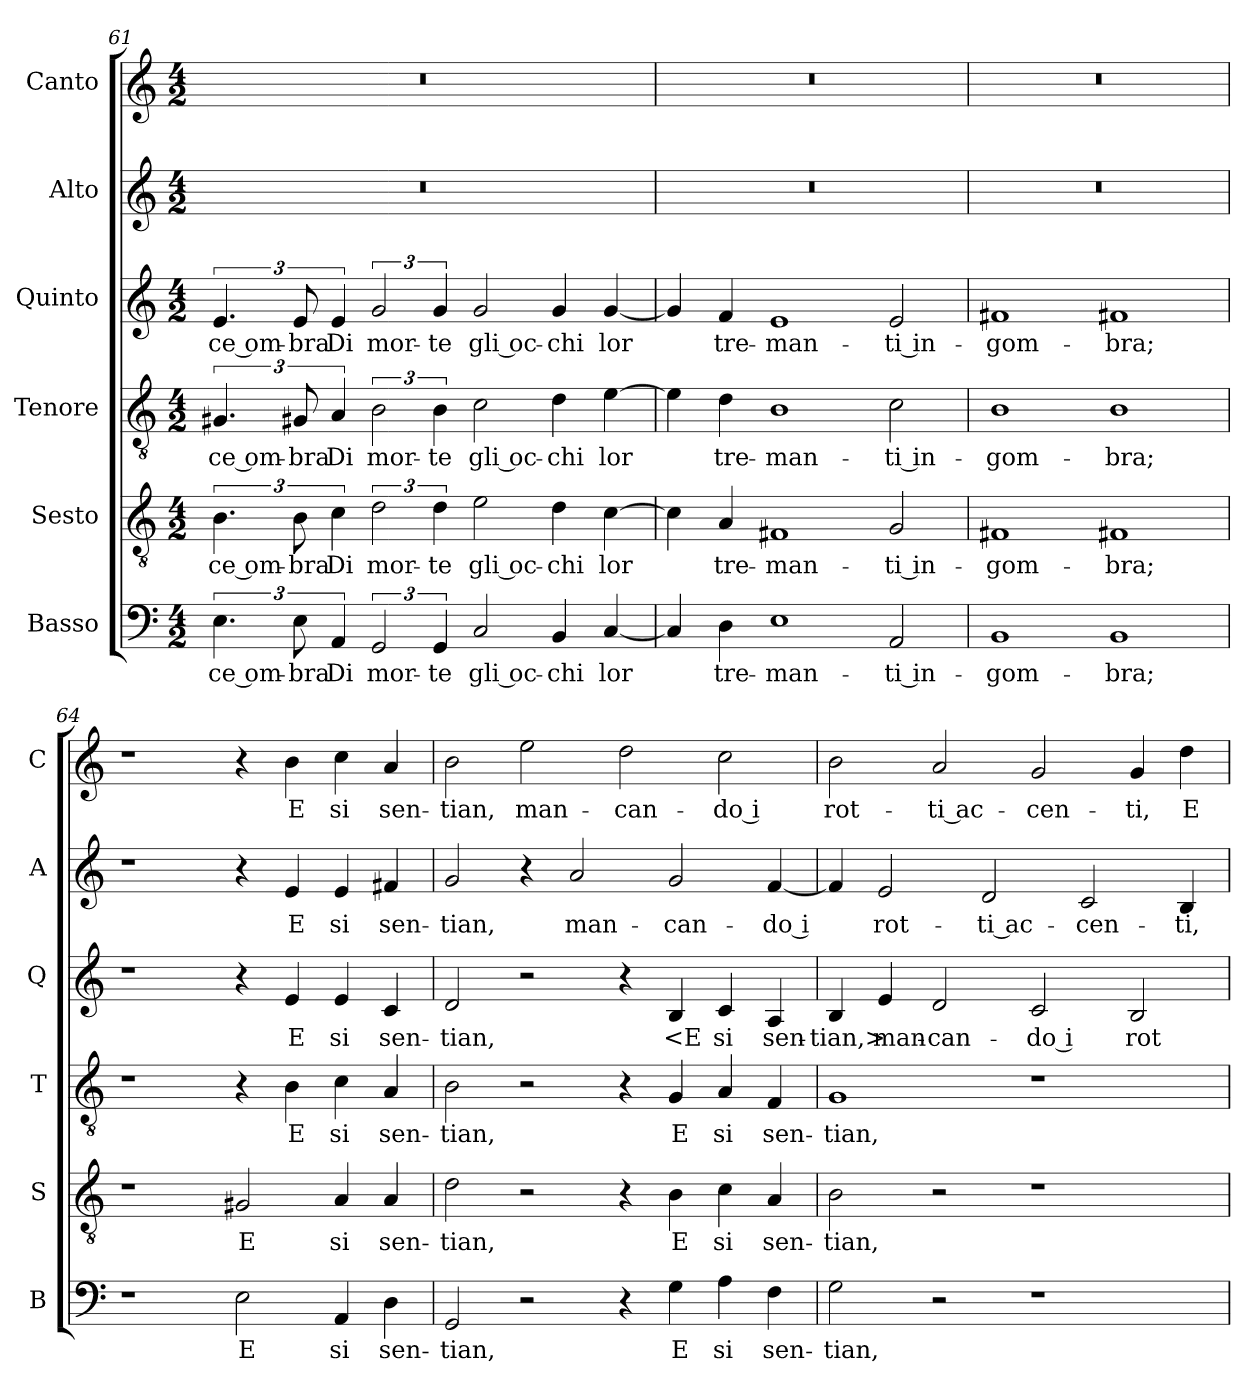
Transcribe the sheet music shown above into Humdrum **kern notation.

**kern	**text	**kern	**text	**kern	**text	**kern	**text	**kern	**text	**kern	**text
*part6	*part6	*part5	*part5	*part4	*part4	*part3	*part3	*part2	*part2	*part1	*part1
*staff6	*staff6	*staff5	*staff5	*staff4	*staff4	*staff3	*staff3	*staff2	*staff2	*staff1	*staff1
*I"Basso	*	*I"Sesto	*	*I"Tenore	*	*I"Quinto	*	*I"Alto	*	*I"Canto	*
*I'B	*	*I'S	*	*I'T	*	*I'Q	*	*I'A	*	*I'C	*
*clefF4	*	*clefGv2	*	*clefGv2	*	*clefG2	*	*clefG2	*	*clefG2	*
*k[]	*	*k[]	*	*k[]	*	*k[]	*	*k[]	*	*k[]	*
*a:	*	*a:	*	*a:	*	*a:	*	*a:	*	*a:	*
*M4/2	*	*M4/2	*	*M4/2	*	*M4/2	*	*M4/2	*	*M4/2	*
=61	=61	=61	=61	=61	=61	=61	=61	=61	=61	=61	=61
6.E	-ce om-	6.B	-ce om-	6.G#X	-ce om-	6.e	-ce om-	0r	.	0r	.
12E	-bra	12B	-bra	12G#X	-bra	12e	-bra	.	.	.	.
6AA	Di	6c	Di	6A	Di	6e	Di	.	.	.	.
3GG	mor-	3d	mor-	3B	mor-	3g	mor-	.	.	.	.
6GG	-te	6d	-te	6B	-te	6g	-te	.	.	.	.
2C	gli oc-	2e	gli oc-	2c	gli oc-	2g	gli oc-	.	.	.	.
4BB	-chi	4d	-chi	4d	-chi	4g	-chi	.	.	.	.
[4C	lor	[4c	lor	[4e	lor	[4g	lor	.	.	.	.
=62	=62	=62	=62	=62	=62	=62	=62	=62	=62	=62	=62
4C]	.	4c]	.	4e]	.	4g]	.	0r	.	0r	.
4D	tre-	4A	tre-	4d	tre-	4f	tre-	.	.	.	.
1E	-man-	1F#X	-man-	1B	-man-	1e	-man-	.	.	.	.
2AA	-ti in-	2G	-ti in-	2c	-ti in-	2e	-ti in-	.	.	.	.
=63	=63	=63	=63	=63	=63	=63	=63	=63	=63	=63	=63
1BB	-gom-	1F#X	-gom-	1B	-gom-	1f#X	-gom-	0r	.	0r	.
1BB	-bra;	1F#X	-bra;	1B	-bra;	1f#X	-bra;	.	.	.	.
=64	=64	=64	=64	=64	=64	=64	=64	=64	=64	=64	=64
1r	.	1r	.	1r	.	1r	.	1r	.	1r	.
2E	E	2G#X	E	4r	.	4r	.	4r	.	4r	.
.	.	.	.	4B	E	4e	E	4e	E	4b	E
4AA	si	4A	si	4c	si	4e	si	4e	si	4cc	si
4D	sen-	4A	sen-	4A	sen-	4c	sen-	4f#X	sen-	4a	sen-
=65	=65	=65	=65	=65	=65	=65	=65	=65	=65	=65	=65
2GG	-tian,	2d	-tian,	2B	-tian,	2d	-tian,	2g	-tian,	2b	-tian,
2r	.	2r	.	2r	.	2r	.	4r	.	2ee	man-
.	.	.	.	.	.	.	.	2a	man-	.	.
4r	.	4r	.	4r	.	4r	.	.	.	2dd	-can-
4G	E	4B	E	4G	E	4B	<E	2g	-can-	.	.
4A	si	4c	si	4A	si	4c	si	.	.	2cc	-do i
4F	sen-	4A	sen-	4F	sen-	4A	sen-	[4f	-do i	.	.
=66	=66	=66	=66	=66	=66	=66	=66	=66	=66	=66	=66
2G	-tian,	2B	-tian,	1G	-tian,	4B	-tian,>	4f]	.	2b	rot-
.	.	.	.	.	.	4e	man-	2e	rot-	.	.
2r	.	2r	.	.	.	2d	-can-	.	.	2a	-ti ac-
.	.	.	.	.	.	.	.	2d	-ti ac-	.	.
1r	.	1r	.	1r	.	2c	-do i	.	.	2g	-cen-
.	.	.	.	.	.	.	.	2c	-cen-	.	.
.	.	.	.	.	.	2B	rot-	.	.	4g	-ti,
.	.	.	.	.	.	.	.	4B	-ti,	4dd	E
=	=	=	=	=	=	=	=	=	=	=	=
*-	*-	*-	*-	*-	*-	*-	*-	*-	*-	*-	*-
